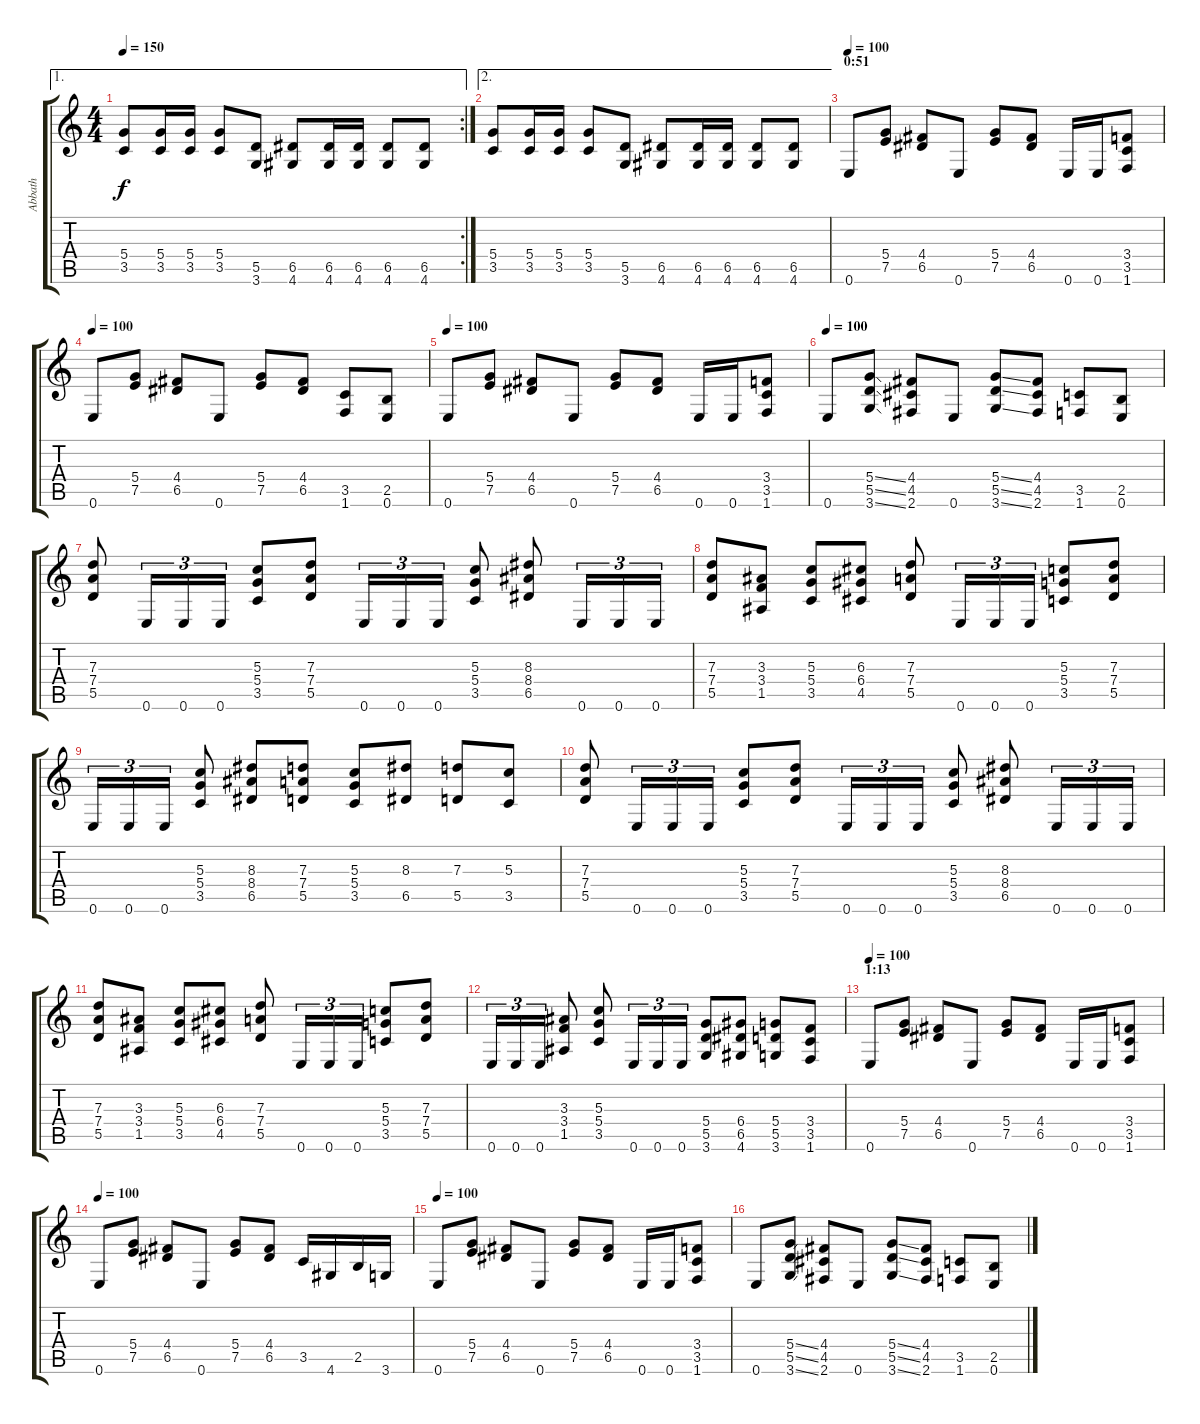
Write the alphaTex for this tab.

\track ("Abbath" "Abbath") {instrument distortionguitar}
\staff {score tabs}
\tuning (E4 B3 G3 D3 A2 E2) {hide}
\ae 1
\rc 2
\ts (4 4)
\tempo 150
\clef g2
\ks c
(5.4 3.5).8{dy f} (5.4 3.5).16 (5.4 3.5).16 (5.4 3.5).8 (5.5 3.6).8 (6.5 4.6).8 (6.5 4.6).16 (6.5 4.6).16 (6.5 4.6).8 (6.5 4.6).8 |
\ae 2
(5.4 3.5).8 (5.4 3.5).16 (5.4 3.5).16 (5.4 3.5).8 (5.5 3.6).8 (6.5 4.6).8 (6.5 4.6).16 (6.5 4.6).16 (6.5 4.6).8 (6.5 4.6).8 |
\section ("" "0:51")
\tempo 100
0.6.8 (5.4 7.5).8 (4.4 6.5).8 0.6.8 (5.4 7.5).8 (4.4 6.5).8 0.6.16 0.6.16 (3.4 3.5 1.6).8 |
\tempo 100
0.6.8 (5.4 7.5).8 (4.4 6.5).8 0.6.8 (5.4 7.5).8 (4.4 6.5).8 (3.5 1.6).8 (2.5 0.6).8 |
\tempo 100
0.6.8 (5.4 7.5).8 (4.4 6.5).8 0.6.8 (5.4 7.5).8 (4.4 6.5).8 0.6.16 0.6.16 (3.4 3.5 1.6).8 |
\tempo 100
0.6.8 (5.4{ss} 5.5{ss} 3.6{ss}).8 (4.4 4.5 2.6).8 0.6.8 (5.4{ss} 5.5{ss} 3.6{ss}).8 (4.4 4.5 2.6).8 (3.5 1.6).8 (2.5 0.6).8 |
(7.3 7.4 5.5).8 0.6.16{tu (3 2)} 0.6.16{tu (3 2)} 0.6.16{tu (3 2)} (5.3 5.4 3.5).8 (7.3 7.4 5.5).8 0.6.16{tu (3 2)} 0.6.16{tu (3 2)} 0.6.16{tu (3 2)} (5.3 5.4 3.5).8 (8.3 8.4 6.5).8 0.6.16{tu (3 2)} 0.6.16{tu (3 2)} 0.6.16{tu (3 2)} |
(7.3 7.4 5.5).8 (3.3 3.4 1.5).8 (5.3 5.4 3.5).8 (6.3 6.4 4.5).8 (7.3 7.4 5.5).8 0.6.16{tu (3 2)} 0.6.16{tu (3 2)} 0.6.16{tu (3 2)} (5.3 5.4 3.5).8 (7.3 7.4 5.5).8 |
0.6.16{tu (3 2)} 0.6.16{tu (3 2)} 0.6.16{tu (3 2)} (5.3 5.4 3.5).8 (8.3 8.4 6.5).8 (7.3 7.4 5.5).8 (5.3 5.4 3.5).8 (8.3 6.5).8 (7.3 5.5).8 (5.3 3.5).8 |
(7.3 7.4 5.5).8 0.6.16{tu (3 2)} 0.6.16{tu (3 2)} 0.6.16{tu (3 2)} (5.3 5.4 3.5).8 (7.3 7.4 5.5).8 0.6.16{tu (3 2)} 0.6.16{tu (3 2)} 0.6.16{tu (3 2)} (5.3 5.4 3.5).8 (8.3 8.4 6.5).8 0.6.16{tu (3 2)} 0.6.16{tu (3 2)} 0.6.16{tu (3 2)} |
(7.3 7.4 5.5).8 (3.3 3.4 1.5).8 (5.3 5.4 3.5).8 (6.3 6.4 4.5).8 (7.3 7.4 5.5).8 0.6.16{tu (3 2)} 0.6.16{tu (3 2)} 0.6.16{tu (3 2)} (5.3 5.4 3.5).8 (7.3 7.4 5.5).8 |
0.6.16{tu (3 2)} 0.6.16{tu (3 2)} 0.6.16{tu (3 2)} (3.3 3.4 1.5).8 (5.3 5.4 3.5).8 0.6.16{tu (3 2)} 0.6.16{tu (3 2)} 0.6.16{tu (3 2)} (5.4 5.5 3.6).8 (6.4 6.5 4.6).8 (5.4 5.5 3.6).8 (3.4 3.5 1.6).8 |
\section ("" "1:13")
\tempo 100
0.6.8 (5.4 7.5).8 (4.4 6.5).8 0.6.8 (5.4 7.5).8 (4.4 6.5).8 0.6.16 0.6.16 (3.4 3.5 1.6).8 |
\tempo 100
0.6.8 (5.4 7.5).8 (4.4 6.5).8 0.6.8 (5.4 7.5).8 (4.4 6.5).8 3.5.16 4.6.16 2.5.16 3.6.16 |
\tempo 100
0.6.8 (5.4 7.5).8 (4.4 6.5).8 0.6.8 (5.4 7.5).8 (4.4 6.5).8 0.6.16 0.6.16 (3.4 3.5 1.6).8 |
0.6.8 (5.4{ss} 5.5{ss} 3.6{ss}).8 (4.4 4.5 2.6).8 0.6.8 (5.4{ss} 5.5{ss} 3.6{ss}).8 (4.4 4.5 2.6).8 (3.5 1.6).8 (2.5 0.6).8
